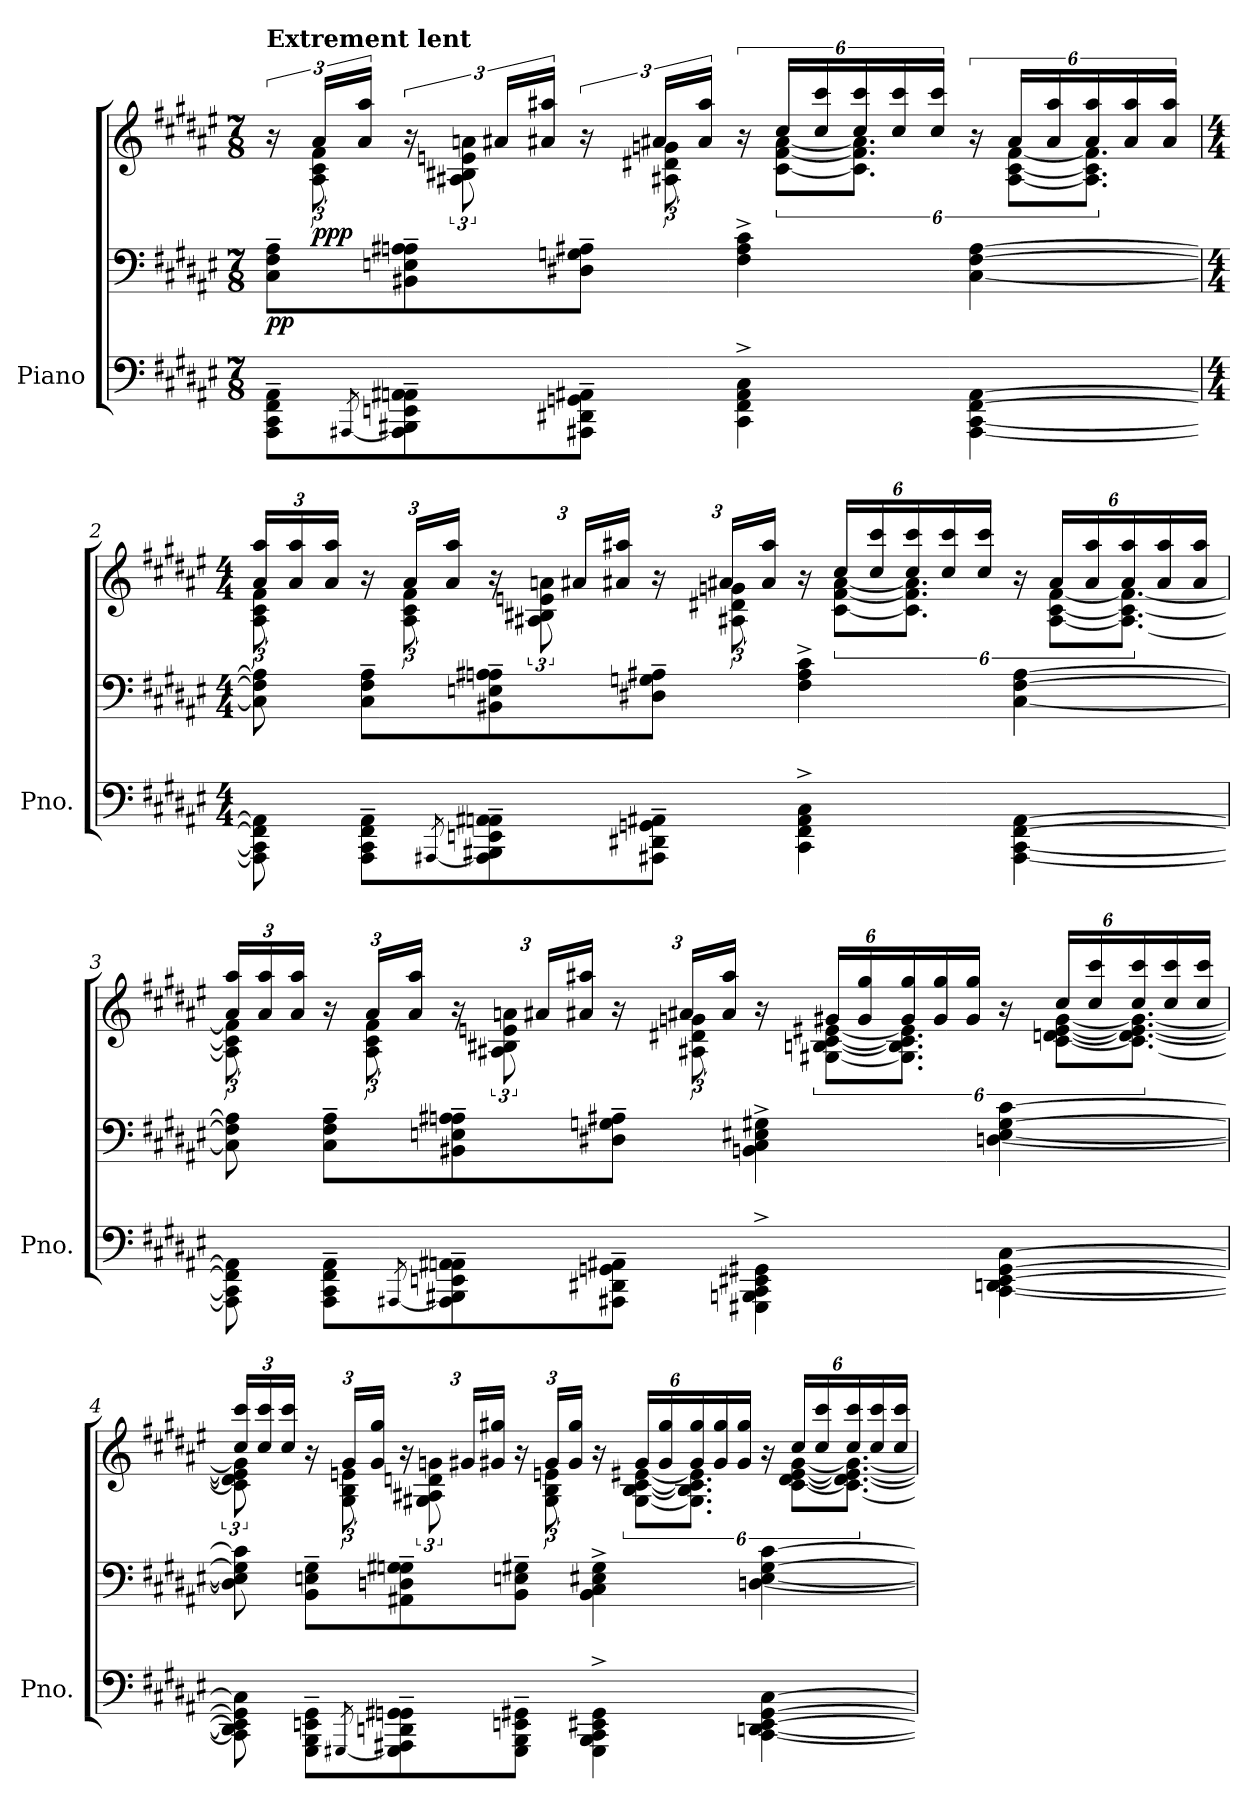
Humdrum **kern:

**kern	**kern	**kern	**dynam
*part1	*part1	*part1	*part1
*staff3	*staff2	*staff1	*staff1/2/3
*I"Piano	*	*	*
*I'Pno.	*	*	*
*clefF4	*clefF4	*clefG2	*
*k[f#c#g#d#a#e#]	*k[f#c#g#d#a#e#]	*k[f#c#g#d#a#e#]	*
*M7/8	*M7/8	*M7/8	*
*MM13	*MM13	*MM13	*
=1	=1	=1	=1
*	*	*^	*
!	!	!LO:TX:a:B:t=Extrement lent	!	!
!	!	!	!	!LO:DY:b=2
8AAA#\~ 8CC#\~ 8FF#\~ 8AA#\~L	8C#\~ 8F#\~ 8A#\~L	24r	24rgyy	pp
!	!	!	!	!LO:DY:b
.	.	24a#/LL	12A#\ 12c#\ 12f#\	ppp
.	.	24a#/ 24aa#/JJ	.	.
[8qAAA#X/	.	.	.	.
8AAA#\]~ 8BBB#X\~ 8EEn\~ 8AAn\~ 8AA#X\~	8BB#X\~ 8En\~ 8An\~ 8A#X\~	24r	24rgyy	.
.	.	24a#X/LL	12A#X\ 12B#X\ 12en\ 12an\	.
.	.	24a#X/ 24aa#X/JJ	.	.
8AAA#X\~ 8DD#X\~ 8GGn\~ 8AA#X\~J	8D#X\~ 8Gn\~ 8A#X\~J	24r	24rgyy	.
.	.	24a#X/LL	12A#X\ 12d#X\ 12gn\	.
.	.	24a#/ 24aa#/JJ	.	.
4CC#\^ 4FF#\^ 4AA#\^ 4C#\^	4F#\^ 4A#\^ 4c#\^	24r	24rgyy	.
.	.	24cc#/LL	[12c#\ [12f#\ [12a#\L	.
.	.	24cc#/ 24ccc#/	.	.
.	.	24cc#/ 24ccc#/	12.c#\] 12.f#\] 12.a#\]J	.
.	.	24cc#/ 24ccc#/	.	.
.	.	24cc#/ 24ccc#/JJ	.	.
[4AAA#\ [4CC#\ [4FF#\ [4AA#\	[4C#\ [4F#\ [4A#\	24r	24rgyy	.
.	.	24a#/LL	[12A#\ [12c#\ [12f#\L	.
.	.	24a#/ 24aa#/	.	.
.	.	24a#/ 24aa#/	12.A#\] 12.c#\] 12.f#\]J	.
.	.	24a#/ 24aa#/	.	.
.	.	24a#/ 24aa#/JJ	.	.
!!LO:LB:g=z	!!
=2	=2	=2	=2	=2
*M4/4	*M4/4	*M4/4	*	*
*	*	*Xbrackettup	*brackettup	*
8AAA#\] 8CC#\] 8FF#\] 8AA#\]	8C#\] 8F#\] 8A#\]	24a#/ 24aa#/LL	12A#\ 12c#\ 12f#\	.
.	.	24a#/ 24aa#/	.	.
.	.	24a#/ 24aa#/JJ	24ryy	.
8AAA#\~ 8CC#\~ 8FF#\~ 8AA#\~L	8C#\~ 8F#\~ 8A#\~L	24r	24ryy	.
.	.	24a#/LL	12A#\ 12c#\ 12f#\	.
.	.	24a#/ 24aa#/JJ	.	.
[8qAAA#X/	.	.	.	.
8AAA#\]~ 8BBB#X\~ 8EEn\~ 8AAn\~ 8AA#X\~	8BB#X\~ 8En\~ 8An\~ 8A#X\~	24r	24ryy	.
.	.	24a#X/LL	12A#X\ 12B#X\ 12en\ 12an\	.
.	.	24a#X/ 24aa#X/JJ	.	.
8AAA#X\~ 8DD#X\~ 8GGn\~ 8AA#X\~J	8D#X\~ 8Gn\~ 8A#X\~J	24r	24ryy	.
.	.	24a#X/LL	12A#X\ 12d#X\ 12gn\	.
.	.	24a#/ 24aa#/JJ	.	.
4CC#\^ 4FF#\^ 4AA#\^ 4C#\^	4F#\^ 4A#\^ 4c#\^	24r	24ryy	.
.	.	24cc#/LL	[12c#\ [12f#\ [12a#\L	.
.	.	24cc#/ 24ccc#/	.	.
.	.	24cc#/ 24ccc#/	12.c#\] 12.f#\] 12.a#\]J	.
.	.	24cc#/ 24ccc#/	.	.
.	.	24cc#/ 24ccc#/JJ	.	.
[4AAA#\ [4CC#\ [4FF#\ [4AA#\	[4C#\ [4F#\ [4A#\	24r	24ryy	.
.	.	24a#/LL	[12A#\ [12c#\ [12f#\L	.
.	.	24a#/ 24aa#/	.	.
.	.	24a#/ 24aa#/	12.A#\_ 12.c#\_ 12.f#\_J	.
.	.	24a#/ 24aa#/	.	.
.	.	24a#/ 24aa#/JJ	.	.
!!LO:LB:g=z	!!
=3	=3	=3	=3	=3
*	*	*Xbrackettup	*brackettup	*
8AAA#\] 8CC#\] 8FF#\] 8AA#\]	8C#\] 8F#\] 8A#\]	24a#/ 24aa#/LL	12A#\] 12c#\] 12f#\]	.
.	.	24a#/ 24aa#/	.	.
.	.	24a#/ 24aa#/JJ	24ryy	.
8AAA#\~ 8CC#\~ 8FF#\~ 8AA#\~L	8C#\~ 8F#\~ 8A#\~L	24r	24ryy	.
.	.	24a#/LL	12A#\ 12c#\ 12f#\	.
.	.	24a#/ 24aa#/JJ	.	.
[8qAAA#X/	.	.	.	.
8AAA#\]~ 8BBB#X\~ 8EEn\~ 8AAn\~ 8AA#X\~	8BB#X\~ 8En\~ 8An\~ 8A#X\~	24r	24ryy	.
.	.	24a#X/LL	12A#X\ 12B#X\ 12en\ 12an\	.
.	.	24a#X/ 24aa#X/JJ	.	.
8AAA#X\~ 8DD#X\~ 8GGn\~ 8AA#X\~J	8D#X\~ 8Gn\~ 8A#X\~J	24r	24ryy	.
.	.	24a#X/LL	12A#X\ 12d#X\ 12gn\	.
.	.	24a#/ 24aa#/JJ	.	.
4GGG#X\^ 4BBBn\^ 4CC#\^ 4EE#X\^ 4GG#X\^	4BBn\^ 4C#\^ 4E#X\^ 4G#X\^	24r	24ryy	.
.	.	24g#X/LL	[12G#X\ [12Bn\ [12c#\ [12e#X\L	.
.	.	24g#/ 24gg#/	.	.
.	.	24g#/ 24gg#/	12.G#\] 12.B\] 12.c#\] 12.e#\]J	.
.	.	24g#/ 24gg#/	.	.
.	.	24g#/ 24gg#/JJ	.	.
[4CC#\ [4DDn\ [4EE#\ [4GG#\ [4C#\	[4Dn\ [4E#\ [4G#\ [4c#\	24r	24ryy	.
.	.	24cc#/LL	[12c#\ [12dn\ [12e#\ [12g#\L	.
.	.	24cc#/ 24ccc#/	.	.
.	.	24cc#/ 24ccc#/	12.c#\_ 12.d\_ 12.e#\_ 12.g#\_J	.
.	.	24cc#/ 24ccc#/	.	.
.	.	24cc#/ 24ccc#/JJ	.	.
!!LO:PB:g=z	!!
=4	=4	=4	=4	=4
*	*	*Xbrackettup	*brackettup	*
8CC#\] 8DDn\] 8EE#\] 8GG#\] 8C#\]	8Dn\] 8E#\] 8G#\] 8c#\]	24cc#/ 24ccc#/LL	12c#\] 12d\] 12e#\] 12g#\]	.
.	.	24cc#/ 24ccc#/	.	.
.	.	24cc#/ 24ccc#/JJ	24ryy	.
8GGG#\~ 8BBB\~ 8EEn\~ 8GG#\~L	8BB\~ 8En\~ 8G#\~L	24r	24ryy	.
.	.	24g#/LL	12G#\ 12B\ 12en\	.
.	.	24g#/ 24gg#/JJ	.	.
[8qGGG#X/	.	.	.	.
8GGG#\]~ 8AAA#X\~ 8DDn\~ 8GGn\~ 8GG#X\~	8AA#X\~ 8Dn\~ 8Gn\~ 8G#X\~	24r	24ryy	.
.	.	24g#X/LL	12G#X\ 12A#X\ 12dn\ 12gn\	.
.	.	24g#X/ 24gg#X/JJ	.	.
8GGG#\~ 8BBB\~ 8EEn\~ 8GG#X\~J	8BB\~ 8En\~ 8G#X\~J	24r	24ryy	.
.	.	24g#/LL	12G#\ 12B\ 12en\	.
.	.	24g#/ 24gg#/JJ	.	.
4GGG#\^ 4BBB\^ 4CC#\^ 4EE#X\^ 4GG#\^	4BB\^ 4C#\^ 4E#X\^ 4G#\^	24r	24ryy	.
.	.	24g#/LL	[12G#\ [12B\ [12c#\ [12e#X\L	.
.	.	24g#/ 24gg#/	.	.
.	.	24g#/ 24gg#/	12.G#\] 12.B\] 12.c#\] 12.e#\]J	.
.	.	24g#/ 24gg#/	.	.
.	.	24g#/ 24gg#/JJ	.	.
[4CC#\ [4DDn\ [4EE#\ [4GG#\ [4C#\	[4Dn\ [4E#\ [4G#\ [4c#\	24r	24ryy	.
.	.	24cc#/LL	[12c#\ [12d\ [12e#\ [12g#\L	.
.	.	24cc#/ 24ccc#/	.	.
.	.	24cc#/ 24ccc#/	12.c#\_ 12.d\_ 12.e#\_ 12.g#\_J	.
.	.	24cc#/ 24ccc#/	.	.
.	.	24cc#/ 24ccc#/JJ	.	.
*	*	*v	*v	*
=	=	=	=
*-	*-	*-	*-
